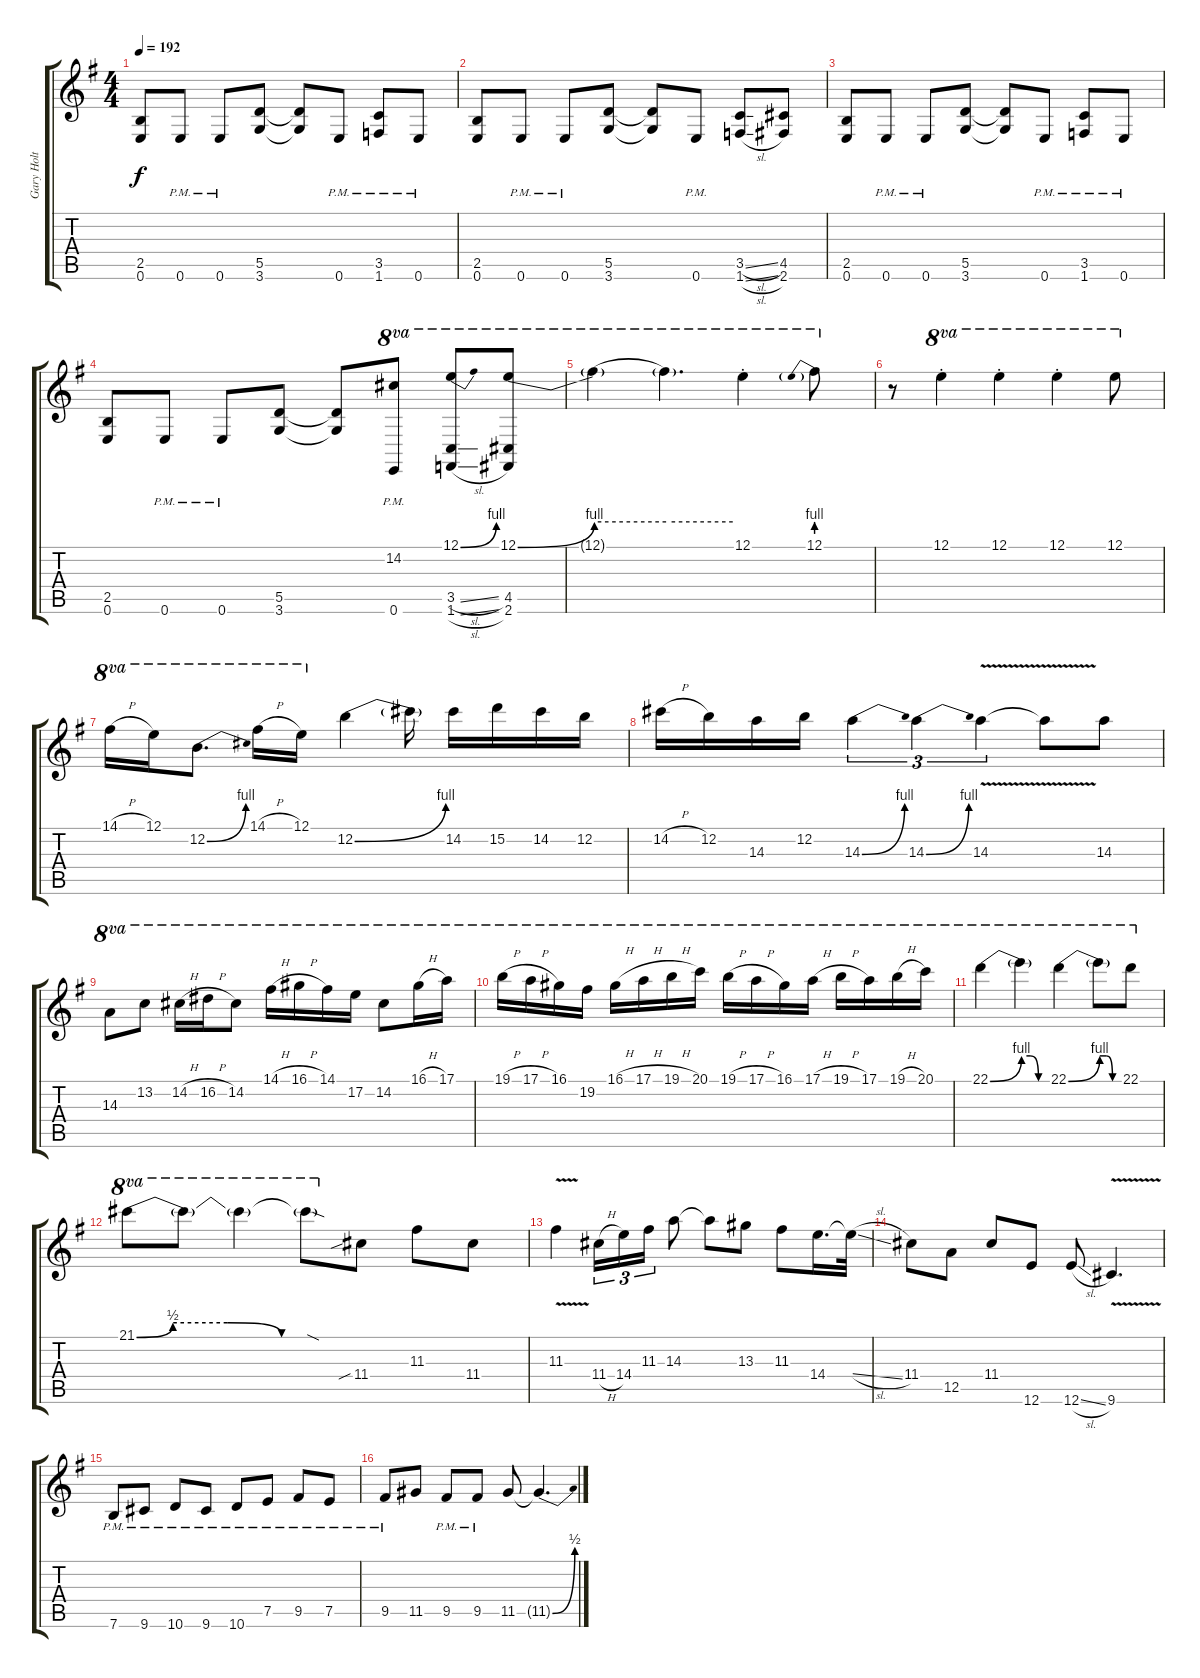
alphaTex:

\track ("Gary Holt" "Gary Holt") {instrument distortionguitar}
\staff {score tabs}
\tuning (E4 B3 G3 D3 A2 E2) {hide}
\ts (4 4)
\tempo 192
\clef g2
\ks g
(2.5 0.6).8{dy f} 0.6{pm}.8 0.6{pm}.8 (5.5 3.6).8 (5.5{t} 3.6{t}).8 0.6{pm}.8 (3.5{pm} 1.6{pm}).8 0.6{pm}.8 |
(2.5 0.6).8 0.6{pm}.8 0.6{pm}.8 (5.5 3.6).8 (5.5{t} 3.6{t}).8 0.6{pm}.8 (3.5{sl} 1.6{sl}).8 (4.5 2.6).8 |
(2.5 0.6).8 0.6{pm}.8 0.6{pm}.8 (5.5 3.6).8 (5.5{t} 3.6{t}).8 0.6{pm}.8 (3.5{pm} 1.6{pm}).8 0.6{pm}.8 |
(2.5 0.6).8 0.6{pm}.8 0.6{pm}.8 (5.5 3.6).8 (5.5{t} 3.6{t}).8 (14.2{pm} 0.6{pm}).8{ot 8va} (12.1{be (bend 0 0 60 4)} 3.5{sl} 1.6{sl}).8{ot 8va} (12.1{be (bend 0 0 60 4)} 4.5 2.6).8{ot 8va} |
12.1{be (hold 0 4 60 4) t}.4{ot 8va} 12.1{be (hold 0 4 60 4) t}.4{d ot 8va} 12.1{st}.4{ot 8va} 12.1{be (prebend 0 4 60 4)}.8{ot 8va} |
r.8 12.1{st}.4{ot 8va} 12.1{st}.4{ot 8va} 12.1{st}.4{ot 8va} 12.1.8{ot 8va} |
14.1{h}.16{ot 8va} 12.1.16{ot 8va} 12.2{be (bend 0 0 60 4)}.8{d ot 8va} 14.1{h}.16{ot 8va} 12.1.16{ot 8va} 12.2{be (bend 0 0 60 4)}.4 12.2{t}.16 14.2.16 15.2.16 14.2.16 12.2.16 |
14.2{h}.16 12.2.16 14.3.16 12.2.16 14.3{be (bend 0 0 60 4)}.4{tu (3 2)} 14.3{be (bend 0 0 60 4)}.4{tu (3 2)} 14.3{v}.4{tu (3 2)} 14.3{v t}.8 14.3.8 |
14.3.8{ot 8va} 13.2.8{ot 8va} 14.2{h}.16{ot 8va} 16.2{h}.16{ot 8va} 14.2.8{ot 8va} 14.1{h}.16{ot 8va} 16.1{h}.16{ot 8va} 14.1.16{ot 8va} 17.2.16{ot 8va} 14.2.8{ot 8va} 16.1{h}.16{ot 8va} 17.1.16{ot 8va} |
19.1{h}.16{ot 8va} 17.1{h}.16{ot 8va} 16.1.16{ot 8va} 19.2.16{ot 8va} 16.1{h}.16{ot 8va} 17.1{h}.16{ot 8va} 19.1{h}.16{ot 8va} 20.1.16{ot 8va} 19.1{h}.16{ot 8va} 17.1{h}.16{ot 8va} 16.1.16{ot 8va} 17.1{h}.16{ot 8va} 19.1{h}.16{ot 8va} 17.1.16{ot 8va} 19.1{h}.16{ot 8va} 20.1.16{ot 8va} |
22.1{be (bend 0 0 60 4)}.4{ot 8va} 22.1{be (custom 0 4 20 4 40 0 60 0) t}.4{ot 8va} 22.1{be (bend 0 0 60 4)}.4{ot 8va} 22.1{be (custom 0 4 20 4 40 0 60 0) t}.8{ot 8va} 22.1.8{ot 8va} |
21.1{be (custom 0 0 10 2 25 2 40 0 60 0)}.8{ot 8va} 21.1{t}.8{ot 8va} 21.1{t}.4{ot 8va} 21.1{sod t}.8{ot 8va} 11.4{sib}.8 11.3.8 11.4.8 |
11.3{v}.4 11.4{h}.16{tu (3 2)} 14.4.16{tu (3 2)} 11.3.16{tu (3 2)} 14.3.8 14.3{t}.8 13.3.8 11.3.8 14.4.16{d} 14.4{sl t}.32 |
11.4.8 12.5.8 11.4.8 12.6.8 12.6{sl}.8 9.6{v}.4{d} |
7.6{pm}.8 9.6{pm}.8 10.6{pm}.8 9.6{pm}.8 10.6{pm}.8 7.5{pm}.8 9.5{pm}.8 7.5{pm}.8 |
9.5{pm}.8 11.5.8 9.5{pm}.8 9.5{pm}.8 11.5.8 11.5{be (bend 0 0 60 2) t}.4{d}
